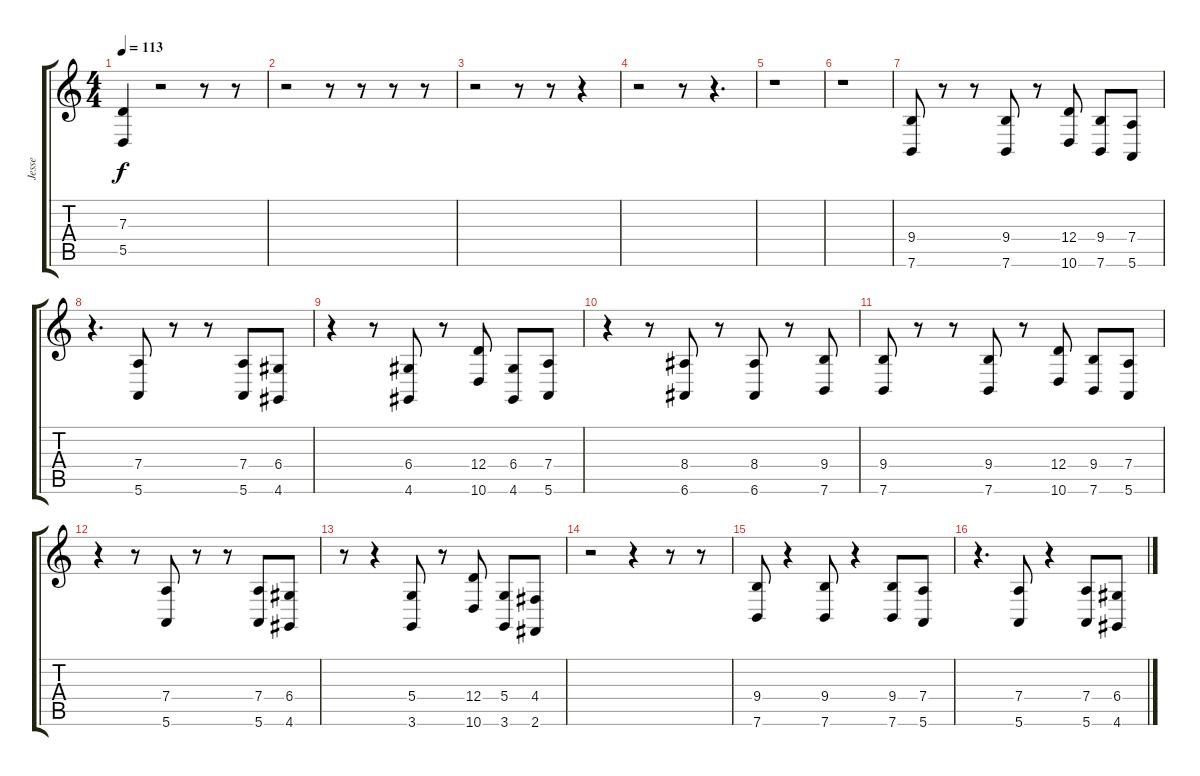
\track ("Jesse" "Jesse") {instrument stringensemble1}
\staff {score tabs}
\tuning (E4 B3 G3 D3 A2 E2) {hide}
\ts (4 4)
\tempo 113
\clef g2
\ks c
(7.3 5.5).4{dy f} r.2 r.8 r.8 |
r.2 r.8 r.8 r.8 r.8 |
r.2 r.8 r.8 r.4 |
r.2 r.8 r.4{d} |
r.1 |
r.1 |
(9.4 7.6).8 r.8 r.8 (9.4 7.6).8 r.8 (12.4 10.6).8 (9.4 7.6).8 (7.4 5.6).8 |
r.4{d} (7.4 5.6).8 r.8 r.8 (7.4 5.6).8 (6.4 4.6).8 |
r.4 r.8 (6.4 4.6).8 r.8 (12.4 10.6).8 (6.4 4.6).8 (7.4 5.6).8 |
r.4 r.8 (8.4 6.6).8 r.8 (8.4 6.6).8 r.8 (9.4 7.6).8 |
(9.4 7.6).8 r.8 r.8 (9.4 7.6).8 r.8 (12.4 10.6).8 (9.4 7.6).8 (7.4 5.6).8 |
r.4 r.8 (7.4 5.6).8 r.8 r.8 (7.4 5.6).8 (6.4 4.6).8 |
r.8 r.4 (5.4 3.6).8 r.8 (12.4 10.6).8 (5.4 3.6).8 (4.4 2.6).8 |
r.2 r.4 r.8 r.8 |
(9.4 7.6).8 r.4 (9.4 7.6).8 r.4 (9.4 7.6).8 (7.4 5.6).8 |
r.4{d} (7.4 5.6).8 r.4 (7.4 5.6).8 (6.4 4.6).8
